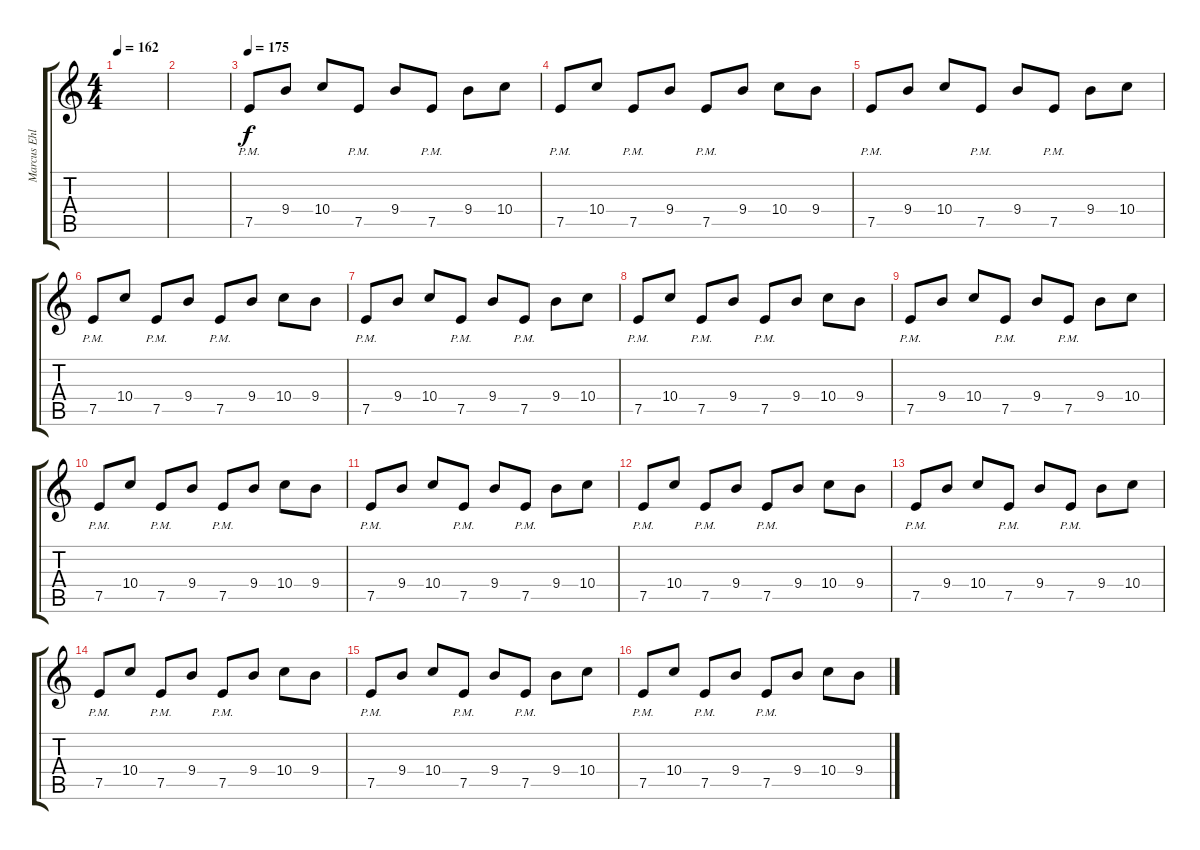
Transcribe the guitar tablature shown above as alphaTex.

\track ("Marcus Ehlin" "Marcus Ehl") {instrument distortionguitar}
\staff {score tabs}
\tuning (E4 B3 G3 D3 A2 E2) {hide}
\ts (4 4)
\tempo 162
\clef g2
\ks c
|
|
\tempo 175
7.5{pm}.8{volume 13 instrument distortionguitar} 9.4.8 10.4.8 7.5{pm}.8 9.4.8 7.5{pm}.8 9.4.8 10.4.8 |
7.5{pm}.8 10.4.8 7.5{pm}.8 9.4.8 7.5{pm}.8 9.4.8 10.4.8 9.4.8 |
7.5{pm}.8 9.4.8 10.4.8 7.5{pm}.8 9.4.8 7.5{pm}.8 9.4.8 10.4.8 |
7.5{pm}.8 10.4.8 7.5{pm}.8 9.4.8 7.5{pm}.8 9.4.8 10.4.8 9.4.8 |
7.5{pm}.8 9.4.8 10.4.8 7.5{pm}.8 9.4.8 7.5{pm}.8 9.4.8 10.4.8 |
7.5{pm}.8 10.4.8 7.5{pm}.8 9.4.8 7.5{pm}.8 9.4.8 10.4.8 9.4.8 |
7.5{pm}.8 9.4.8 10.4.8 7.5{pm}.8 9.4.8 7.5{pm}.8 9.4.8 10.4.8 |
7.5{pm}.8 10.4.8 7.5{pm}.8 9.4.8 7.5{pm}.8 9.4.8 10.4.8 9.4.8 |
7.5{pm}.8 9.4.8 10.4.8 7.5{pm}.8 9.4.8 7.5{pm}.8 9.4.8 10.4.8 |
7.5{pm}.8 10.4.8 7.5{pm}.8 9.4.8 7.5{pm}.8 9.4.8 10.4.8 9.4.8 |
7.5{pm}.8 9.4.8 10.4.8 7.5{pm}.8 9.4.8 7.5{pm}.8 9.4.8 10.4.8 |
7.5{pm}.8 10.4.8 7.5{pm}.8 9.4.8 7.5{pm}.8 9.4.8 10.4.8 9.4.8 |
7.5{pm}.8 9.4.8 10.4.8 7.5{pm}.8 9.4.8 7.5{pm}.8 9.4.8 10.4.8 |
7.5{pm}.8 10.4.8 7.5{pm}.8 9.4.8 7.5{pm}.8 9.4.8 10.4.8 9.4.8
